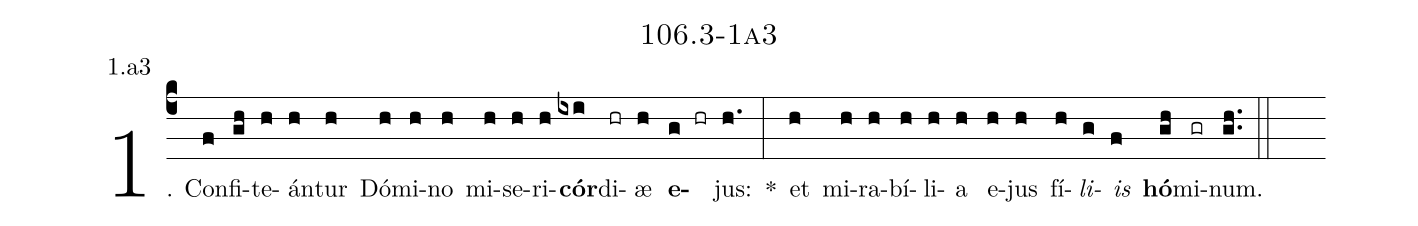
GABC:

name: 106.3-1a3;
annotation: 1.a3;
%%
(c4)1. Con(f)fi(gh)te(h)án(h)tur(h) Dó(h)mi(h)no(h) mi(h)se(h)ri(h)<b>cór</b>(ixi)di(hr)æ(h) <b>e</b>(g hr)jus:(h.) *(:) et(h) mi(h)ra(h)bí(h)li(h)a(h) e(h)jus(h) fí(h)<i>li</i>(g)<i>is</i>(f) <b>hó</b>(gh)mi(gr)num.(gh..) (::)
